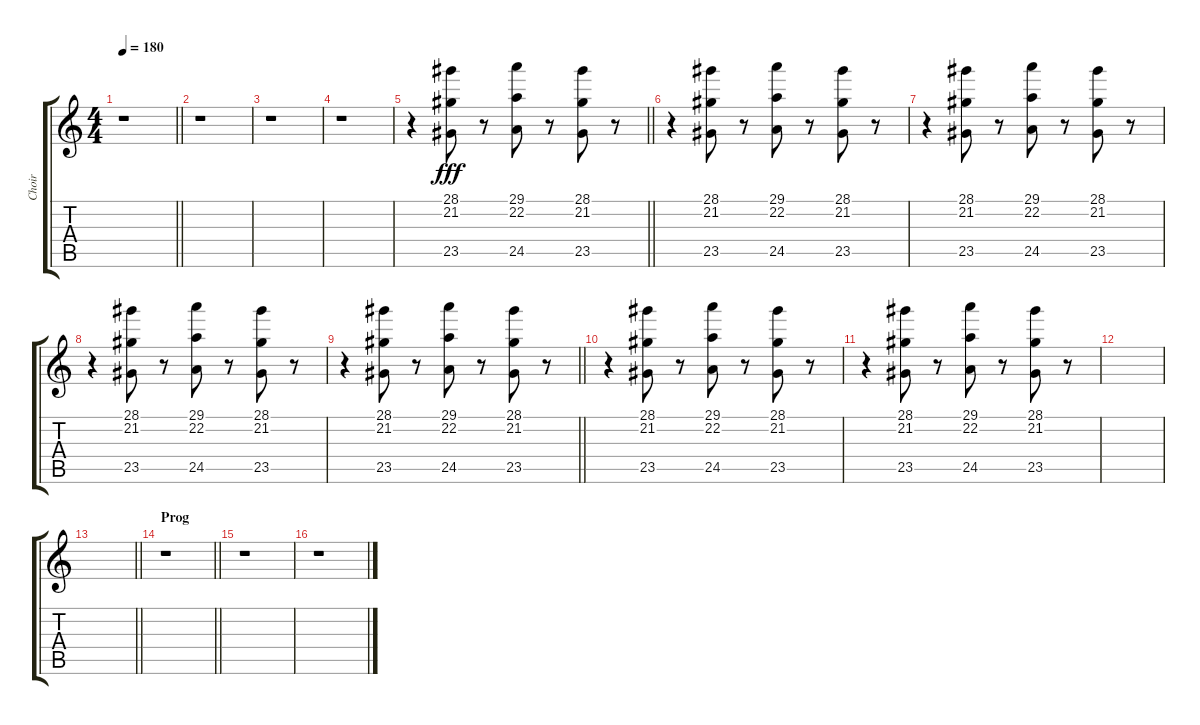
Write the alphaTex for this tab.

\track ("Choir" "Choir") {instrument choiraahs}
\staff {score tabs}
\tuning (E4 B3 G3 D3 A2 E2) {hide}
\ts (4 4)
\tempo 180
\clef g2
\barLineRight lightlight
\ks c
r.1{dy fff} |
r.1 |
r.1 |
r.1 |
\barLineRight lightlight
r.4 (28.1 21.2 23.5).8 r.8 (29.1 22.2 24.5).8 r.8 (28.1 21.2 23.5).8 r.8 |
r.4 (28.1 21.2 23.5).8 r.8 (29.1 22.2 24.5).8 r.8 (28.1 21.2 23.5).8 r.8 |
r.4 (28.1 21.2 23.5).8 r.8 (29.1 22.2 24.5).8 r.8 (28.1 21.2 23.5).8 r.8 |
r.4 (28.1 21.2 23.5).8 r.8 (29.1 22.2 24.5).8 r.8 (28.1 21.2 23.5).8 r.8 |
\barLineRight lightlight
r.4 (28.1 21.2 23.5).8 r.8 (29.1 22.2 24.5).8 r.8 (28.1 21.2 23.5).8 r.8 |
r.4 (28.1 21.2 23.5).8 r.8 (29.1 22.2 24.5).8 r.8 (28.1 21.2 23.5).8 r.8 |
r.4 (28.1 21.2 23.5).8 r.8 (29.1 22.2 24.5).8 r.8 (28.1 21.2 23.5).8 r.8 |
|
\barLineRight lightlight
|
\section ("" "Prog")
\barLineRight lightlight
r.1 |
r.1 |
r.1
